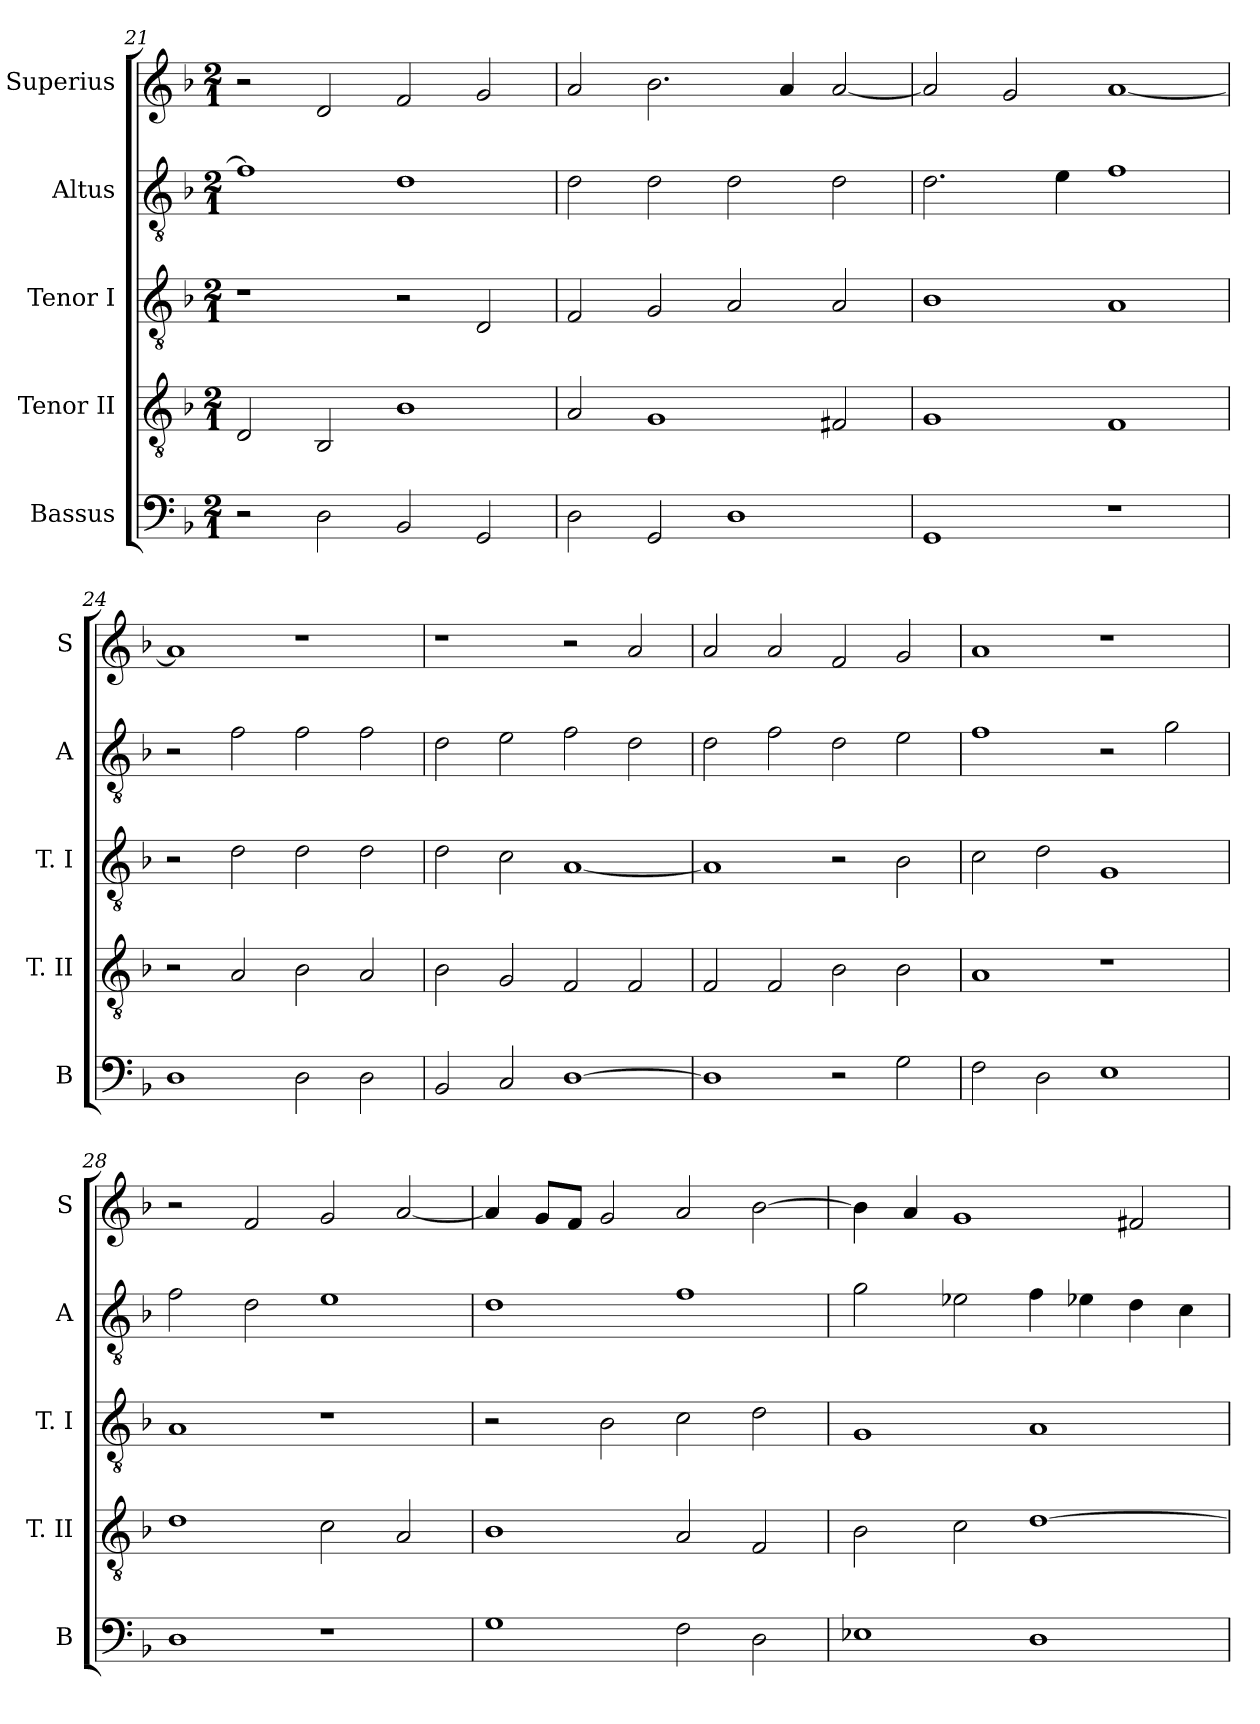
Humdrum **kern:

**kern	**kern	**kern	**kern	**kern
*part5	*part4	*part3	*part2	*part1
*staff5	*staff4	*staff3	*staff2	*staff1
*I"Bassus	*I"Tenor II	*I"Tenor I	*I"Altus	*I"Superius
*I'B	*I'T. II	*I'T. I	*I'A	*I'S
*clefF4	*clefGv2	*clefGv2	*clefGv2	*clefG2
*k[b-]	*k[b-]	*k[b-]	*k[b-]	*k[b-]
*F:	*F:	*F:	*F:	*F:
*M2/1	*M2/1	*M2/1	*M2/1	*M2/1
=21	=21	=21	=21	=21
2r	2D	1r	1f]	2r
2D	2BB-	.	.	2d
2BB-	1B-	2r	1d	2f
2GG	.	2D	.	2g
=22	=22	=22	=22	=22
2D	2A	2F	2d	2a
2GG	1G	2G	2d	2.b-
1D	.	2A	2d	.
.	.	.	.	4a
.	2F#X	2A	2d	[2a
=23	=23	=23	=23	=23
1GG	1G	1B-	2.d	2a]
.	.	.	.	2g
.	.	.	4e	.
1r	1F	1A	1f	[1a
=24	=24	=24	=24	=24
1D	2r	2r	2r	1a]
.	2A	2d	2f	.
2D	2B-	2d	2f	1r
2D	2A	2d	2f	.
=25	=25	=25	=25	=25
2BB-	2B-	2d	2d	1r
2C	2G	2c	2e	.
[1D	2F	[1A	2f	2r
.	2F	.	2d	2a
=26	=26	=26	=26	=26
1D]	2F	1A]	2d	2a
.	2F	.	2f	2a
2r	2B-	2r	2d	2f
2G	2B-	2B-	2e	2g
=27	=27	=27	=27	=27
2F	1A	2c	1f	1a
2D	.	2d	.	.
1E	1r	1G	2r	1r
.	.	.	2g	.
=28	=28	=28	=28	=28
1D	1d	1A	2f	2r
.	.	.	2d	2f
1r	2c	1r	1e	2g
.	2A	.	.	[2a
=29	=29	=29	=29	=29
1G	1B-	2r	1d	4a]
.	.	.	.	8gL
.	.	.	.	8fJ
.	.	2B-	.	2g
2F	2A	2c	1f	2a
2D	2F	2d	.	[2b-
=30	=30	=30	=30	=30
1E-X	2B-	1G	2g	4b-]
.	.	.	.	4a
.	2c	.	2e-X	1g
1D	[1d	1A	4f	.
.	.	.	4e-X	.
.	.	.	4d	2f#X
.	.	.	4c	.
=	=	=	=	=
*-	*-	*-	*-	*-
